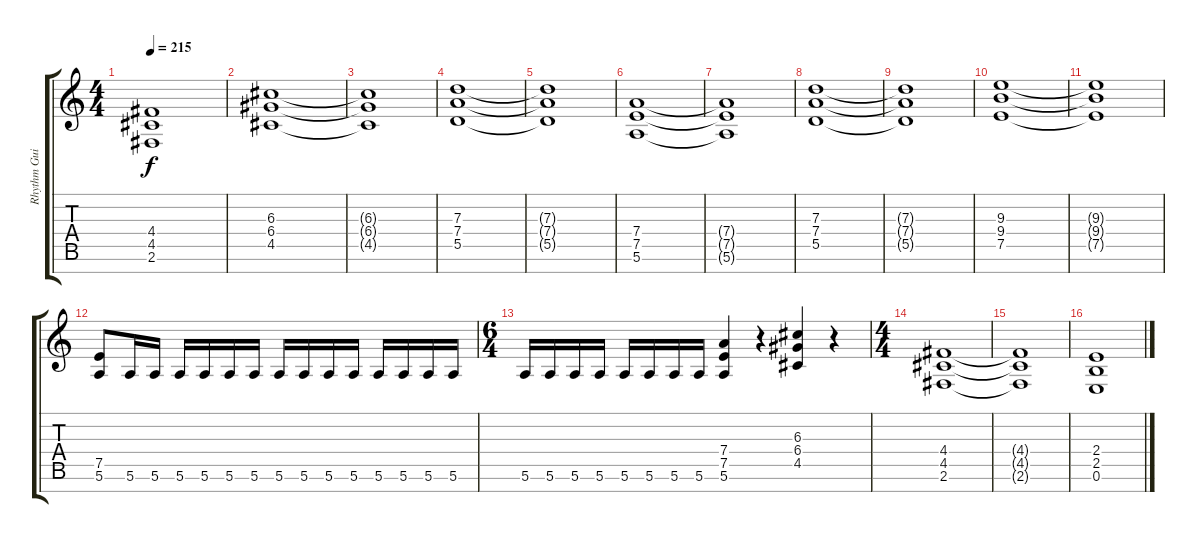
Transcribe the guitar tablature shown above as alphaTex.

\track ("Rhythm Guitar 1" "Rhythm Gui") {instrument distortionguitar}
\staff {score tabs}
\tuning (E4 B3 G3 D3 A2 E2 B1) {hide}
\ts (4 4)
\tempo 215
\clef g2
\ks c
(4.4{t} 4.5{t} 2.6{t}).1{dy f} |
(6.3 6.4 4.5).1 |
(6.3{t} 6.4{t} 4.5{t}).1 |
(7.3 7.4 5.5).1 |
(7.3{t} 7.4{t} 5.5{t}).1 |
(7.4 7.5 5.6).1 |
(7.4{t} 7.5{t} 5.6{t}).1 |
(7.3 7.4 5.5).1 |
(7.3{t} 7.4{t} 5.5{t}).1 |
(9.3 9.4 7.5).1 |
(9.3{t} 9.4{t} 7.5{t}).1 |
(7.5 5.6).8 5.6.16 5.6.16 5.6.16 5.6.16 5.6.16 5.6.16 5.6.16 5.6.16 5.6.16 5.6.16 5.6.16 5.6.16 5.6.16 5.6.16 |
\ts (6 4)
5.6.16 5.6.16 5.6.16 5.6.16 5.6.16 5.6.16 5.6.16 5.6.16 (7.4 7.5 5.6).4 r.4 (6.3 6.4 4.5).4 r.4 |
\ts (4 4)
\section ("" "")
(4.4 4.5 2.6).1 |
(4.4{t} 4.5{t} 2.6{t}).1 |
(2.4 2.5 0.6).1
